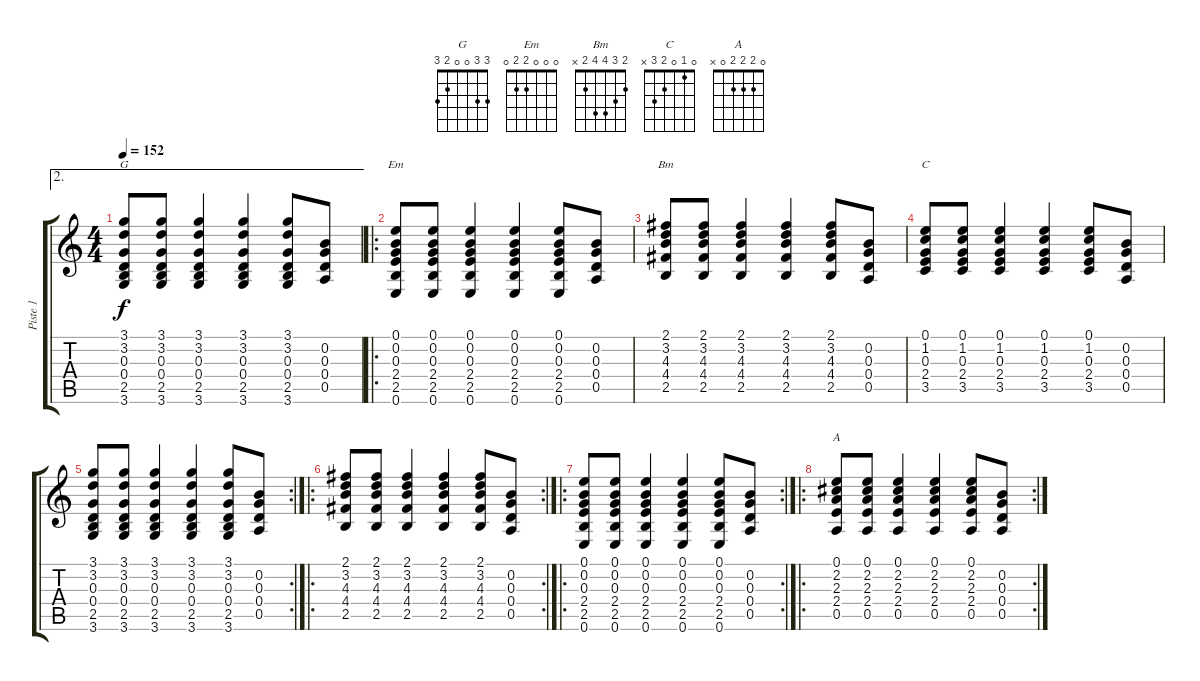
\track ("Piste 1" "Piste 1") {instrument acousticguitarnylon}
\staff {score tabs}
\tuning (E4 B3 G3 D3 A2 E2) {hide}
\chord ("G" 3 3 0 0 2 3)
\chord ("Em" 0 0 0 2 2 0)
\chord ("Bm" 2 3 4 4 2 x)
\chord ("C" 0 1 0 2 3 x)
\chord ("A" 0 2 2 2 0 x)
\ae 2
\ts (4 4)
\tempo 152
\clef g2
\ks c
(3.1 3.2 0.3 0.4 2.5 3.6).8{ch "G" dy f} (3.1 3.2 0.3 0.4 2.5 3.6).8 (3.1 3.2 0.3 0.4 2.5 3.6).4 (3.1 3.2 0.3 0.4 2.5 3.6).4 (3.1 3.2 0.3 0.4 2.5 3.6).8 (0.2 0.3 0.4 0.5).8 |
\ro
(0.1 0.2 0.3 2.4 2.5 0.6).8{ch "Em"} (0.1 0.2 0.3 2.4 2.5 0.6).8 (0.1 0.2 0.3 2.4 2.5 0.6).4 (0.1 0.2 0.3 2.4 2.5 0.6).4 (0.1 0.2 0.3 2.4 2.5 0.6).8 (0.2 0.3 0.4 0.5).8 |
(2.1 3.2 4.3 4.4 2.5).8{ch "Bm"} (2.1 3.2 4.3 4.4 2.5).8 (2.1 3.2 4.3 4.4 2.5).4 (2.1 3.2 4.3 4.4 2.5).4 (2.1 3.2 4.3 4.4 2.5).8 (0.2 0.3 0.4 0.5).8 |
(0.1 1.2 0.3 2.4 3.5).8{ch "C"} (0.1 1.2 0.3 2.4 3.5).8 (0.1 1.2 0.3 2.4 3.5).4 (0.1 1.2 0.3 2.4 3.5).4 (0.1 1.2 0.3 2.4 3.5).8 (0.2 0.3 0.4 0.5).8 |
\rc 2
(3.1 3.2 0.3 0.4 2.5 3.6).8 (3.1 3.2 0.3 0.4 2.5 3.6).8 (3.1 3.2 0.3 0.4 2.5 3.6).4 (3.1 3.2 0.3 0.4 2.5 3.6).4 (3.1 3.2 0.3 0.4 2.5 3.6).8 (0.2 0.3 0.4 0.5).8 |
\ro
\rc 2
(2.1 3.2 4.3 4.4 2.5).8 (2.1 3.2 4.3 4.4 2.5).8 (2.1 3.2 4.3 4.4 2.5).4 (2.1 3.2 4.3 4.4 2.5).4 (2.1 3.2 4.3 4.4 2.5).8 (0.2 0.3 0.4 0.5).8 |
\ro
\rc 2
(0.1 0.2 0.3 2.4 2.5 0.6).8 (0.1 0.2 0.3 2.4 2.5 0.6).8 (0.1 0.2 0.3 2.4 2.5 0.6).4 (0.1 0.2 0.3 2.4 2.5 0.6).4 (0.1 0.2 0.3 2.4 2.5 0.6).8 (0.2 0.3 0.4 0.5).8 |
\ro
\rc 2
(0.1 2.2 2.3 2.4 0.5).8{ch "A"} (0.1 2.2 2.3 2.4 0.5).8 (0.1 2.2 2.3 2.4 0.5).4 (0.1 2.2 2.3 2.4 0.5).4 (0.1 2.2 2.3 2.4 0.5).8 (0.2 0.3 0.4 0.5).8
